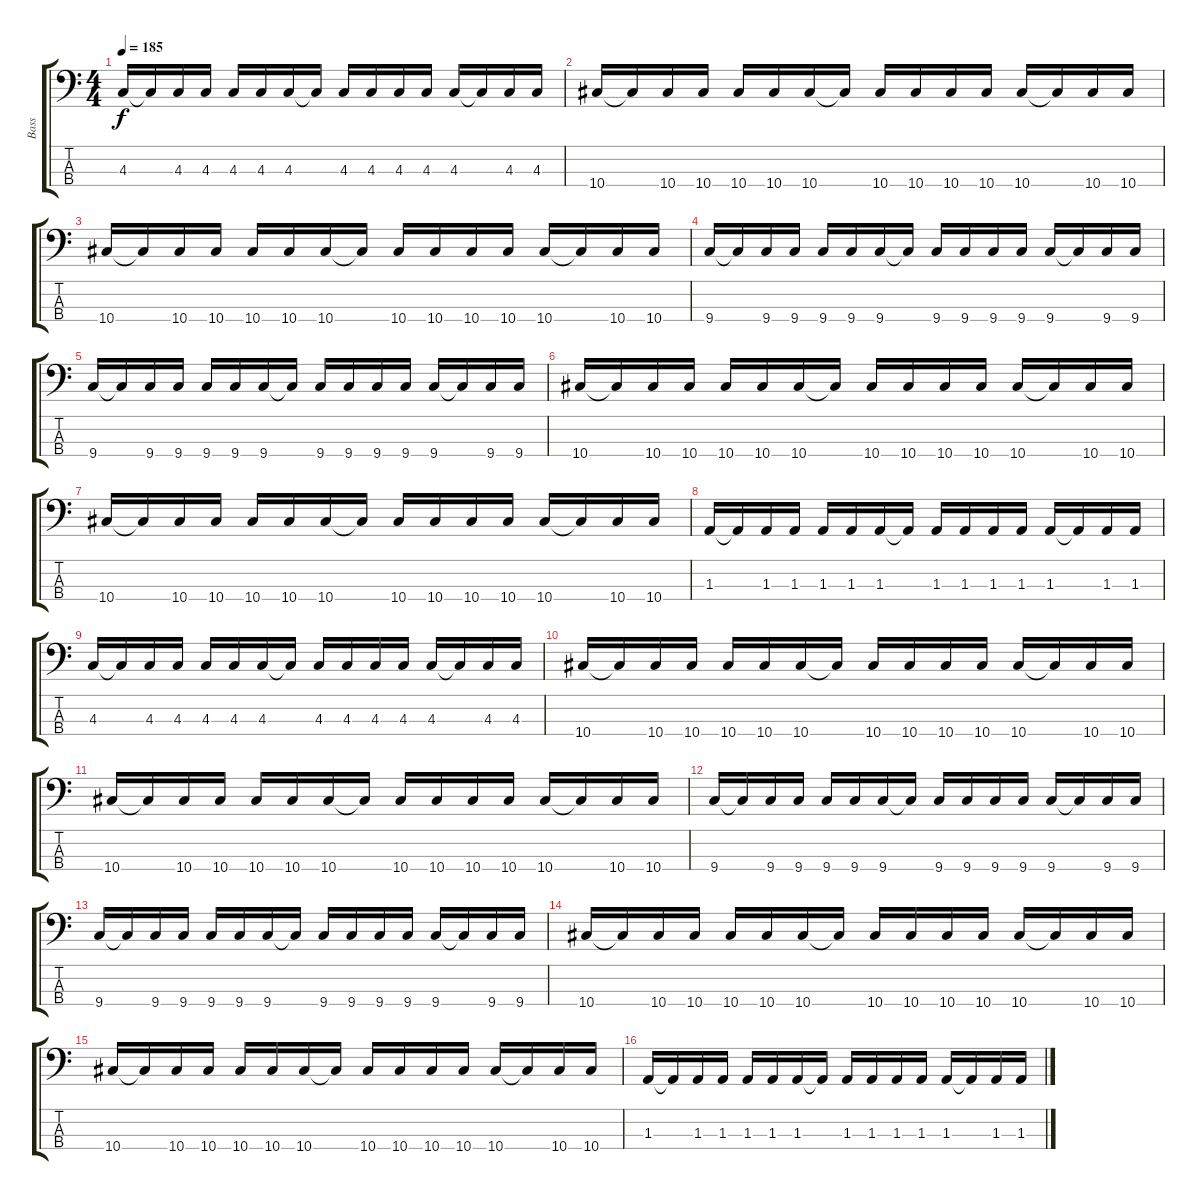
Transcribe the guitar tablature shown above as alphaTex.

\track ("Bass" "Bass") {instrument electricbasspick}
\staff {score tabs}
\tuning (Gb2 Db2 Ab1 Eb1) {hide}
\ts (4 4)
\tempo 185
\clef f4
\ks c
4.3.16{dy f} 4.3{t}.16 4.3.16 4.3.16 4.3.16 4.3.16 4.3.16 4.3{t}.16 4.3.16 4.3.16 4.3.16 4.3.16 4.3.16 4.3{t}.16 4.3.16 4.3.16 |
10.4.16 10.4{t}.16 10.4.16 10.4.16 10.4.16 10.4.16 10.4.16 10.4{t}.16 10.4.16 10.4.16 10.4.16 10.4.16 10.4.16 10.4{t}.16 10.4.16 10.4.16 |
10.4.16 10.4{t}.16 10.4.16 10.4.16 10.4.16 10.4.16 10.4.16 10.4{t}.16 10.4.16 10.4.16 10.4.16 10.4.16 10.4.16 10.4{t}.16 10.4.16 10.4.16 |
9.4.16 9.4{t}.16 9.4.16 9.4.16 9.4.16 9.4.16 9.4.16 9.4{t}.16 9.4.16 9.4.16 9.4.16 9.4.16 9.4.16 9.4{t}.16 9.4.16 9.4.16 |
9.4.16 9.4{t}.16 9.4.16 9.4.16 9.4.16 9.4.16 9.4.16 9.4{t}.16 9.4.16 9.4.16 9.4.16 9.4.16 9.4.16 9.4{t}.16 9.4.16 9.4.16 |
10.4.16 10.4{t}.16 10.4.16 10.4.16 10.4.16 10.4.16 10.4.16 10.4{t}.16 10.4.16 10.4.16 10.4.16 10.4.16 10.4.16 10.4{t}.16 10.4.16 10.4.16 |
10.4.16 10.4{t}.16 10.4.16 10.4.16 10.4.16 10.4.16 10.4.16 10.4{t}.16 10.4.16 10.4.16 10.4.16 10.4.16 10.4.16 10.4{t}.16 10.4.16 10.4.16 |
1.3.16 1.3{t}.16 1.3.16 1.3.16 1.3.16 1.3.16 1.3.16 1.3{t}.16 1.3.16 1.3.16 1.3.16 1.3.16 1.3.16 1.3{t}.16 1.3.16 1.3.16 |
4.3.16 4.3{t}.16 4.3.16 4.3.16 4.3.16 4.3.16 4.3.16 4.3{t}.16 4.3.16 4.3.16 4.3.16 4.3.16 4.3.16 4.3{t}.16 4.3.16 4.3.16 |
10.4.16 10.4{t}.16 10.4.16 10.4.16 10.4.16 10.4.16 10.4.16 10.4{t}.16 10.4.16 10.4.16 10.4.16 10.4.16 10.4.16 10.4{t}.16 10.4.16 10.4.16 |
10.4.16 10.4{t}.16 10.4.16 10.4.16 10.4.16 10.4.16 10.4.16 10.4{t}.16 10.4.16 10.4.16 10.4.16 10.4.16 10.4.16 10.4{t}.16 10.4.16 10.4.16 |
9.4.16 9.4{t}.16 9.4.16 9.4.16 9.4.16 9.4.16 9.4.16 9.4{t}.16 9.4.16 9.4.16 9.4.16 9.4.16 9.4.16 9.4{t}.16 9.4.16 9.4.16 |
9.4.16 9.4{t}.16 9.4.16 9.4.16 9.4.16 9.4.16 9.4.16 9.4{t}.16 9.4.16 9.4.16 9.4.16 9.4.16 9.4.16 9.4{t}.16 9.4.16 9.4.16 |
10.4.16 10.4{t}.16 10.4.16 10.4.16 10.4.16 10.4.16 10.4.16 10.4{t}.16 10.4.16 10.4.16 10.4.16 10.4.16 10.4.16 10.4{t}.16 10.4.16 10.4.16 |
10.4.16 10.4{t}.16 10.4.16 10.4.16 10.4.16 10.4.16 10.4.16 10.4{t}.16 10.4.16 10.4.16 10.4.16 10.4.16 10.4.16 10.4{t}.16 10.4.16 10.4.16 |
1.3.16 1.3{t}.16 1.3.16 1.3.16 1.3.16 1.3.16 1.3.16 1.3{t}.16 1.3.16 1.3.16 1.3.16 1.3.16 1.3.16 1.3{t}.16 1.3.16 1.3.16
